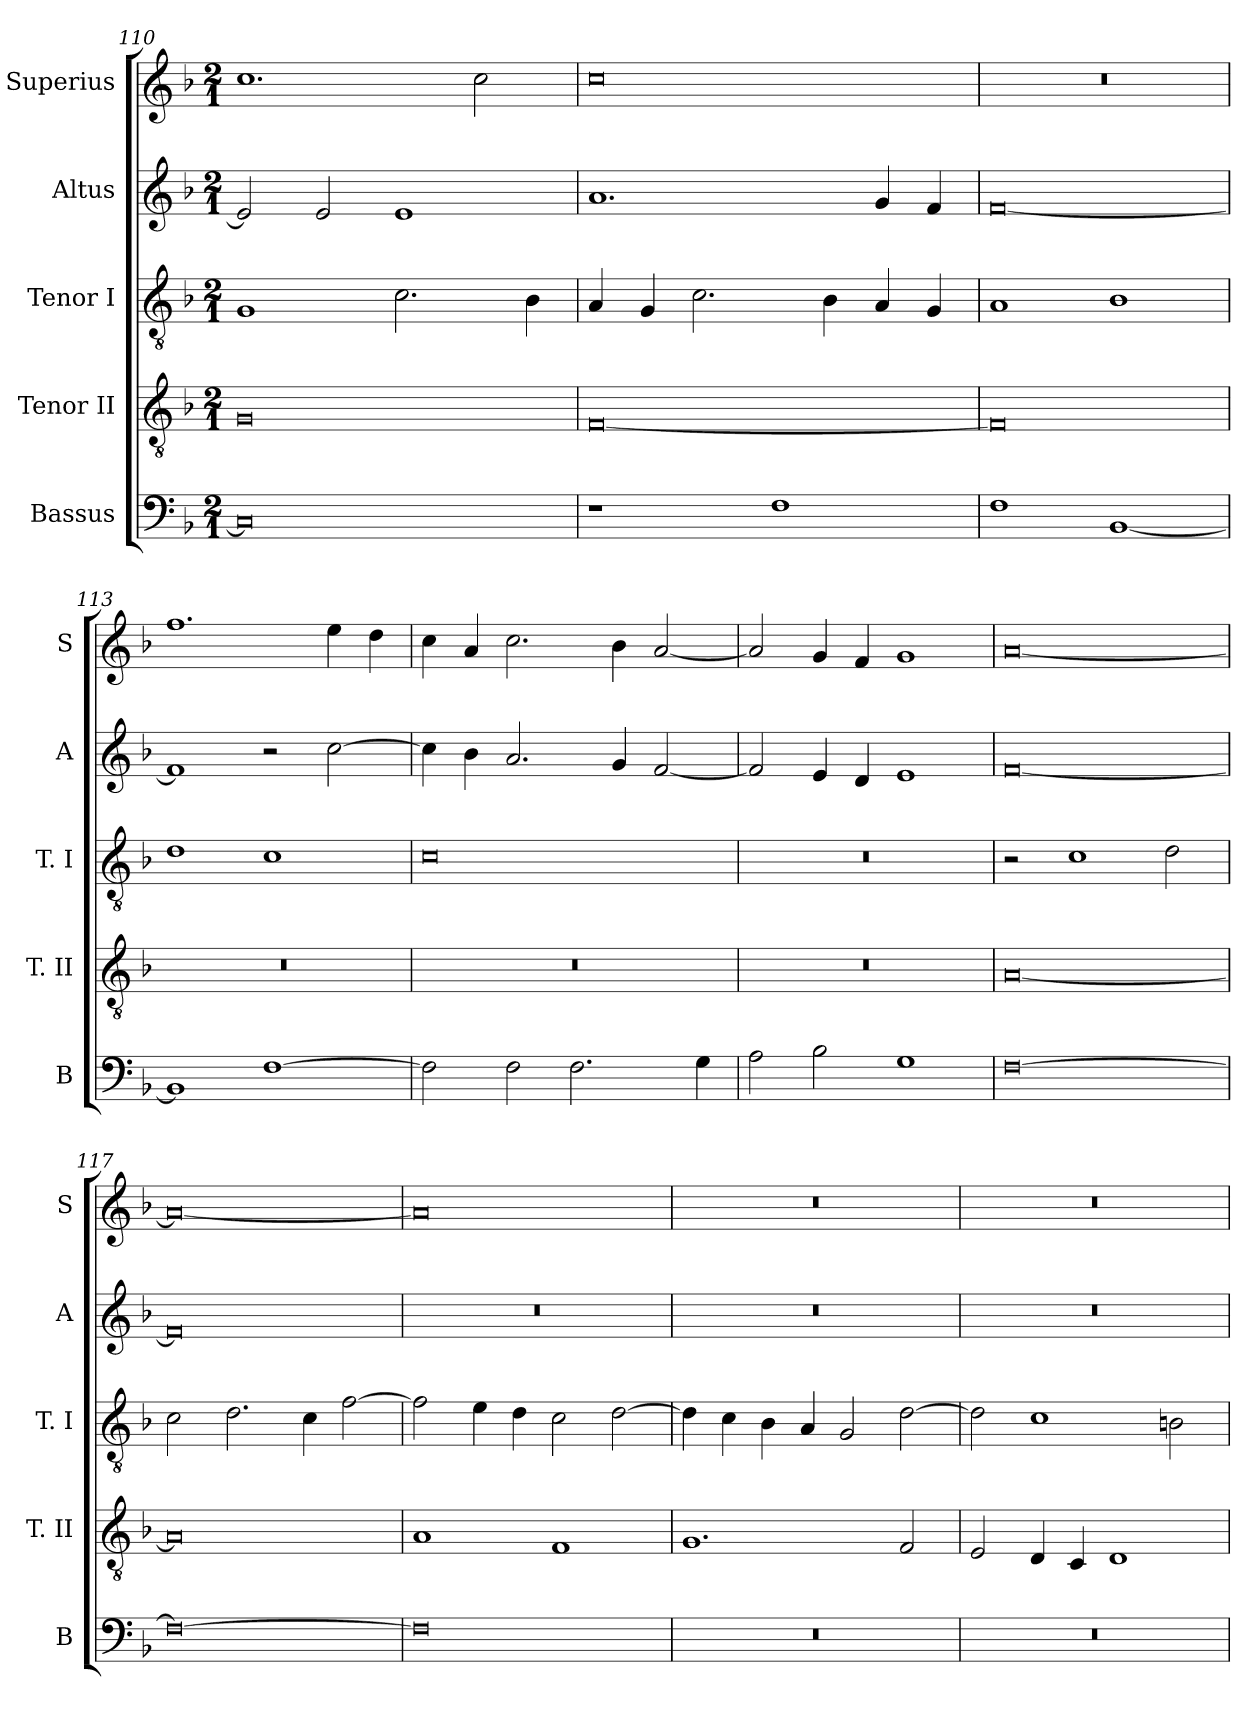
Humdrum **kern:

**kern	**kern	**kern	**kern	**kern
*part5	*part4	*part3	*part2	*part1
*staff5	*staff4	*staff3	*staff2	*staff1
*I"Bassus	*I"Tenor II	*I"Tenor I	*I"Altus	*I"Superius
*I'B	*I'T. II	*I'T. I	*I'A	*I'S
*clefF4	*clefGv2	*clefGv2	*clefG2	*clefG2
*k[b-]	*k[b-]	*k[b-]	*k[b-]	*k[b-]
*F:	*F:	*F:	*F:	*F:
*M2/1	*M2/1	*M2/1	*M2/1	*M2/1
=110	=110	=110	=110	=110
0C]	0G	1G	2e]	1.cc
.	.	.	2e	.
.	.	2.c	1e	.
.	.	.	.	2cc
.	.	4B-	.	.
=111	=111	=111	=111	=111
1r	[0F	4A	1.a	0cc
.	.	4G	.	.
.	.	2.c	.	.
1F	.	.	.	.
.	.	4B-	.	.
.	.	4A	4g	.
.	.	4G	4f	.
=112	=112	=112	=112	=112
1F	0F]	1A	[0f	0r
[1BB-	.	1B-	.	.
=113	=113	=113	=113	=113
1BB-]	0r	1d	1f]	1.ff
[1F	.	1c	2r	.
.	.	.	[2cc	4ee
.	.	.	.	4dd
=114	=114	=114	=114	=114
2F]	0r	0c	4cc]	4cc
.	.	.	4b-	4a
2F	.	.	2.a	2.cc
2.F	.	.	.	.
.	.	.	4g	4b-
.	.	.	[2f	[2a
4G	.	.	.	.
=115	=115	=115	=115	=115
2A	0r	0r	2f]	2a]
2B-	.	.	4e	4g
.	.	.	4d	4f
1G	.	.	1e	1g
=116	=116	=116	=116	=116
[0F	[0A	2r	[0f	[0a
.	.	1c	.	.
.	.	2d	.	.
=117	=117	=117	=117	=117
0F_	0A]	2c	0f]	0a_
.	.	2.d	.	.
.	.	4c	.	.
.	.	[2f	.	.
=118	=118	=118	=118	=118
0F]	1A	2f]	0r	0a]
.	.	4e	.	.
.	.	4d	.	.
.	1F	2c	.	.
.	.	[2d	.	.
=119	=119	=119	=119	=119
0r	1.G	4d]	0r	0r
.	.	4c	.	.
.	.	4B-	.	.
.	.	4A	.	.
.	.	2G	.	.
.	2F	[2d	.	.
=120	=120	=120	=120	=120
0r	2E	2d]	0r	0r
.	4D	1c	.	.
.	4C	.	.	.
.	1D	.	.	.
.	.	2Bn	.	.
=	=	=	=	=
*-	*-	*-	*-	*-
